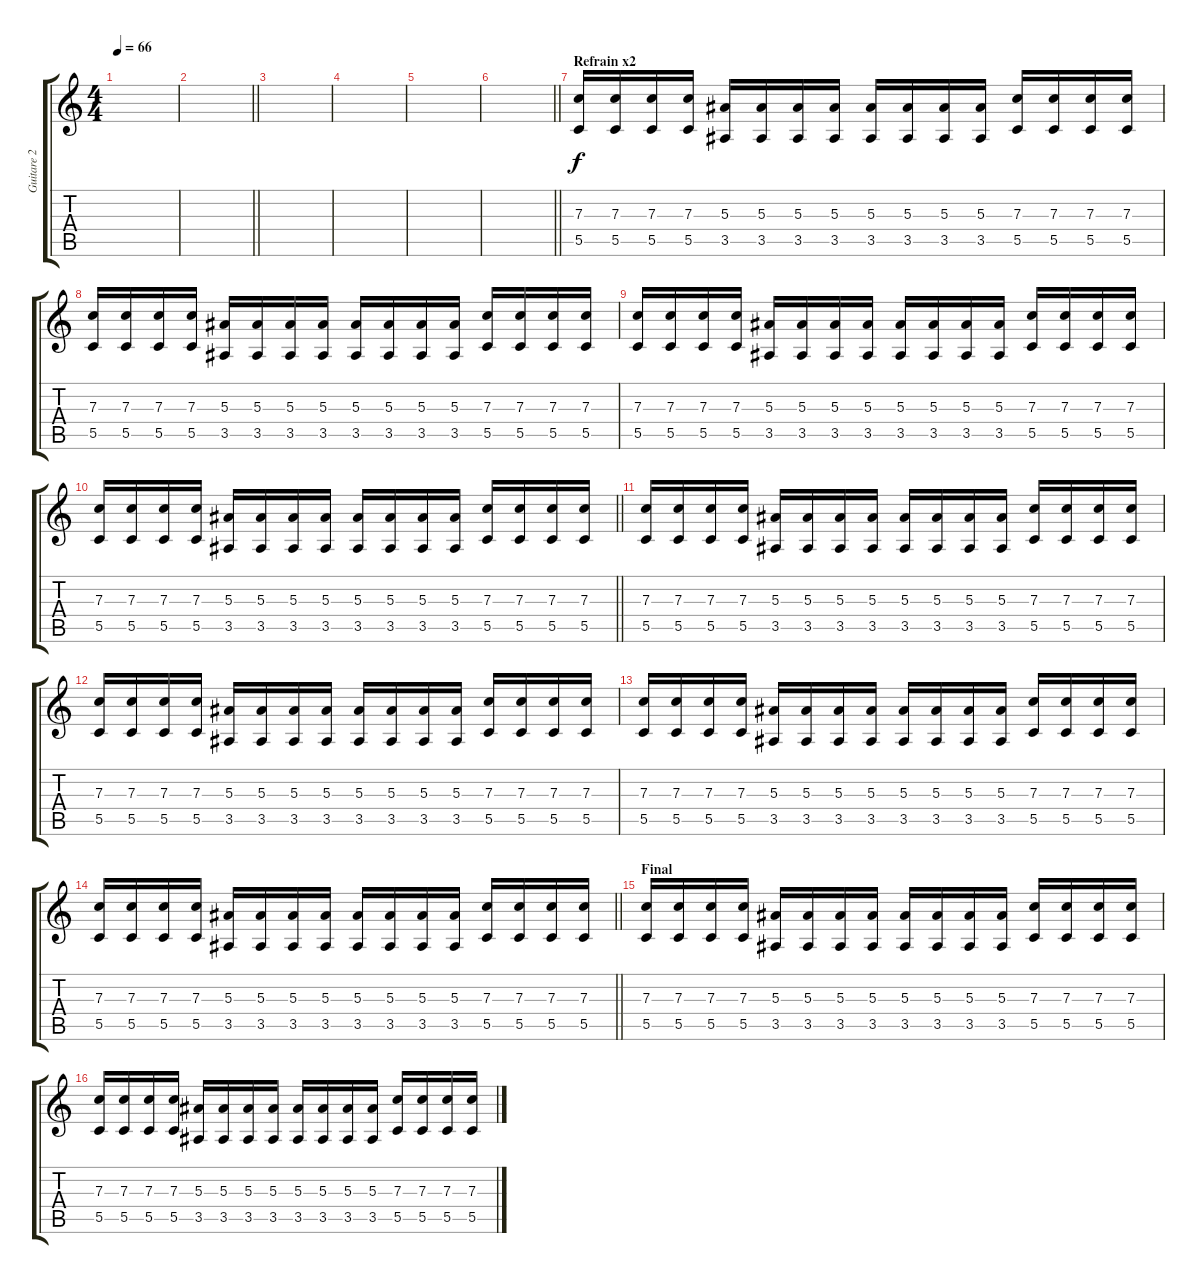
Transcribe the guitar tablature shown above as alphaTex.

\track ("Guitare 2" "Guitare 2") {instrument distortionguitar}
\staff {score tabs}
\tuning (D4 A3 F3 C3 G2 C2) {hide}
\ts (4 4)
\tempo 66
\clef g2
\ks c
|
\barLineRight lightlight
|
|
|
|
\barLineRight lightlight
|
\section ("" "Refrain x2")
(7.3 5.5).16 (7.3 5.5).16 (7.3 5.5).16 (7.3 5.5).16 (5.3 3.5).16 (5.3 3.5).16 (5.3 3.5).16 (5.3 3.5).16 (5.3 3.5).16 (5.3 3.5).16 (5.3 3.5).16 (5.3 3.5).16 (7.3 5.5).16 (7.3 5.5).16 (7.3 5.5).16 (7.3 5.5).16 |
(7.3 5.5).16 (7.3 5.5).16 (7.3 5.5).16 (7.3 5.5).16 (5.3 3.5).16 (5.3 3.5).16 (5.3 3.5).16 (5.3 3.5).16 (5.3 3.5).16 (5.3 3.5).16 (5.3 3.5).16 (5.3 3.5).16 (7.3 5.5).16 (7.3 5.5).16 (7.3 5.5).16 (7.3 5.5).16 |
(7.3 5.5).16 (7.3 5.5).16 (7.3 5.5).16 (7.3 5.5).16 (5.3 3.5).16 (5.3 3.5).16 (5.3 3.5).16 (5.3 3.5).16 (5.3 3.5).16 (5.3 3.5).16 (5.3 3.5).16 (5.3 3.5).16 (7.3 5.5).16 (7.3 5.5).16 (7.3 5.5).16 (7.3 5.5).16 |
\barLineRight lightlight
(7.3 5.5).16 (7.3 5.5).16 (7.3 5.5).16 (7.3 5.5).16 (5.3 3.5).16 (5.3 3.5).16 (5.3 3.5).16 (5.3 3.5).16 (5.3 3.5).16 (5.3 3.5).16 (5.3 3.5).16 (5.3 3.5).16 (7.3 5.5).16 (7.3 5.5).16 (7.3 5.5).16 (7.3 5.5).16 |
(7.3 5.5).16 (7.3 5.5).16 (7.3 5.5).16 (7.3 5.5).16 (5.3 3.5).16 (5.3 3.5).16 (5.3 3.5).16 (5.3 3.5).16 (5.3 3.5).16 (5.3 3.5).16 (5.3 3.5).16 (5.3 3.5).16 (7.3 5.5).16 (7.3 5.5).16 (7.3 5.5).16 (7.3 5.5).16 |
(7.3 5.5).16 (7.3 5.5).16 (7.3 5.5).16 (7.3 5.5).16 (5.3 3.5).16 (5.3 3.5).16 (5.3 3.5).16 (5.3 3.5).16 (5.3 3.5).16 (5.3 3.5).16 (5.3 3.5).16 (5.3 3.5).16 (7.3 5.5).16 (7.3 5.5).16 (7.3 5.5).16 (7.3 5.5).16 |
(7.3 5.5).16 (7.3 5.5).16 (7.3 5.5).16 (7.3 5.5).16 (5.3 3.5).16 (5.3 3.5).16 (5.3 3.5).16 (5.3 3.5).16 (5.3 3.5).16 (5.3 3.5).16 (5.3 3.5).16 (5.3 3.5).16 (7.3 5.5).16 (7.3 5.5).16 (7.3 5.5).16 (7.3 5.5).16 |
\barLineRight lightlight
(7.3 5.5).16 (7.3 5.5).16 (7.3 5.5).16 (7.3 5.5).16 (5.3 3.5).16 (5.3 3.5).16 (5.3 3.5).16 (5.3 3.5).16 (5.3 3.5).16 (5.3 3.5).16 (5.3 3.5).16 (5.3 3.5).16 (7.3 5.5).16 (7.3 5.5).16 (7.3 5.5).16 (7.3 5.5).16 |
\section ("" "Final")
(7.3 5.5).16 (7.3 5.5).16 (7.3 5.5).16 (7.3 5.5).16 (5.3 3.5).16 (5.3 3.5).16 (5.3 3.5).16 (5.3 3.5).16 (5.3 3.5).16 (5.3 3.5).16 (5.3 3.5).16 (5.3 3.5).16 (7.3 5.5).16 (7.3 5.5).16 (7.3 5.5).16 (7.3 5.5).16 |
(7.3 5.5).16 (7.3 5.5).16 (7.3 5.5).16 (7.3 5.5).16 (5.3 3.5).16 (5.3 3.5).16 (5.3 3.5).16 (5.3 3.5).16 (5.3 3.5).16 (5.3 3.5).16 (5.3 3.5).16 (5.3 3.5).16 (7.3 5.5).16 (7.3 5.5).16 (7.3 5.5).16 (7.3 5.5).16
